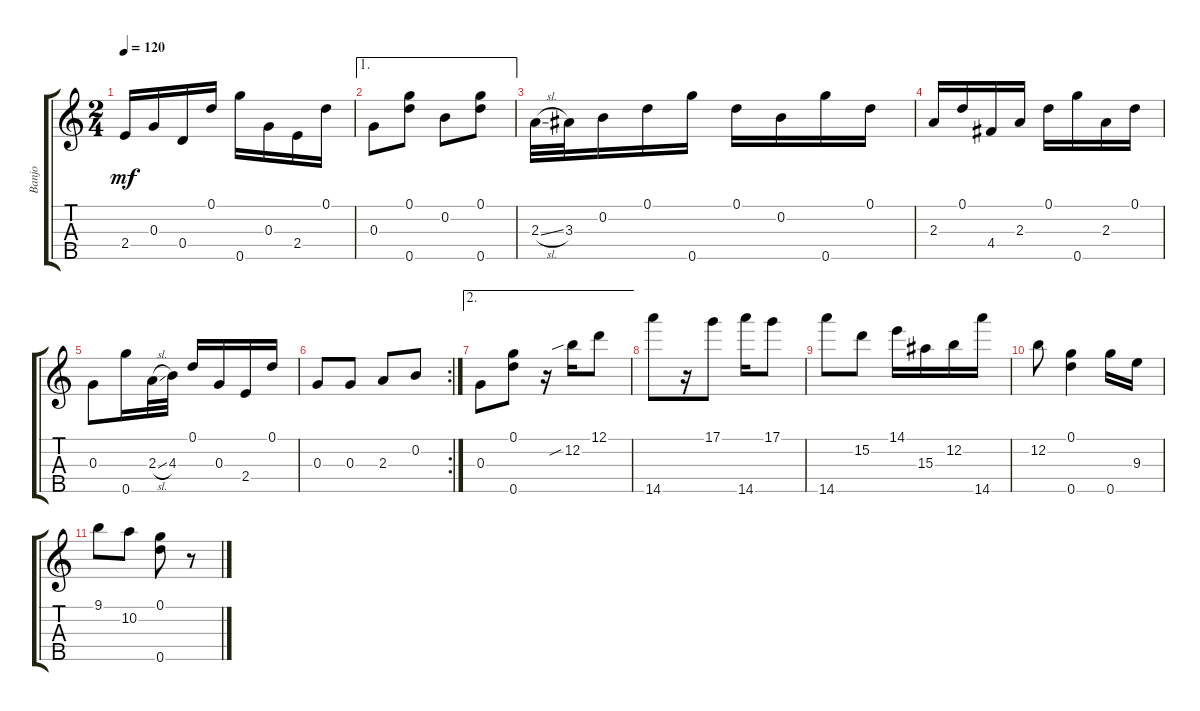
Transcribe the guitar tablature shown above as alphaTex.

\track ("Banjo" "Banjo") {instrument banjo}
\staff {score tabs}
\tuning (D4 B3 G3 D3 G4) {hide}
\displaytranspose 12
\ts (2 4)
\tempo 120
\clef g2
\ks c
2.4.16{dy mf} 0.3.16 0.4.16 0.1.16 0.5.16 0.3.16 2.4.16 0.1.16 |
\ae 1
0.3.8 (0.1 0.5).8 0.2.8 (0.1 0.5).8 |
2.3{sl}.32 3.3.32 0.2.16 0.1.16 0.5.16 0.1.16 0.2.16 0.5.16 0.1.16 |
2.3.16 0.1.16 4.4.16 2.3.16 0.1.16 0.5.16 2.3.16 0.1.16 |
0.3.8 0.5.16 2.3{sl}.32 4.3.32 0.1.16 0.3.16 2.4.16 0.1.16 |
\rc 2
0.3.8 0.3.8 2.3.8 0.2.8 |
\ae 2
0.3.8 (0.1 0.5).8 r.16 12.2{sib}.16 12.1.8 |
14.5.8 r.16 17.1.8 14.5.16 17.1.8 |
14.5.8 15.2.8 14.1.16 15.3.16 12.2.16 14.5.16 |
12.2.8 (0.1 0.5).4 0.5.16 9.3.16 |
9.1.8 10.2.8 (0.1 0.5).8 r.8
